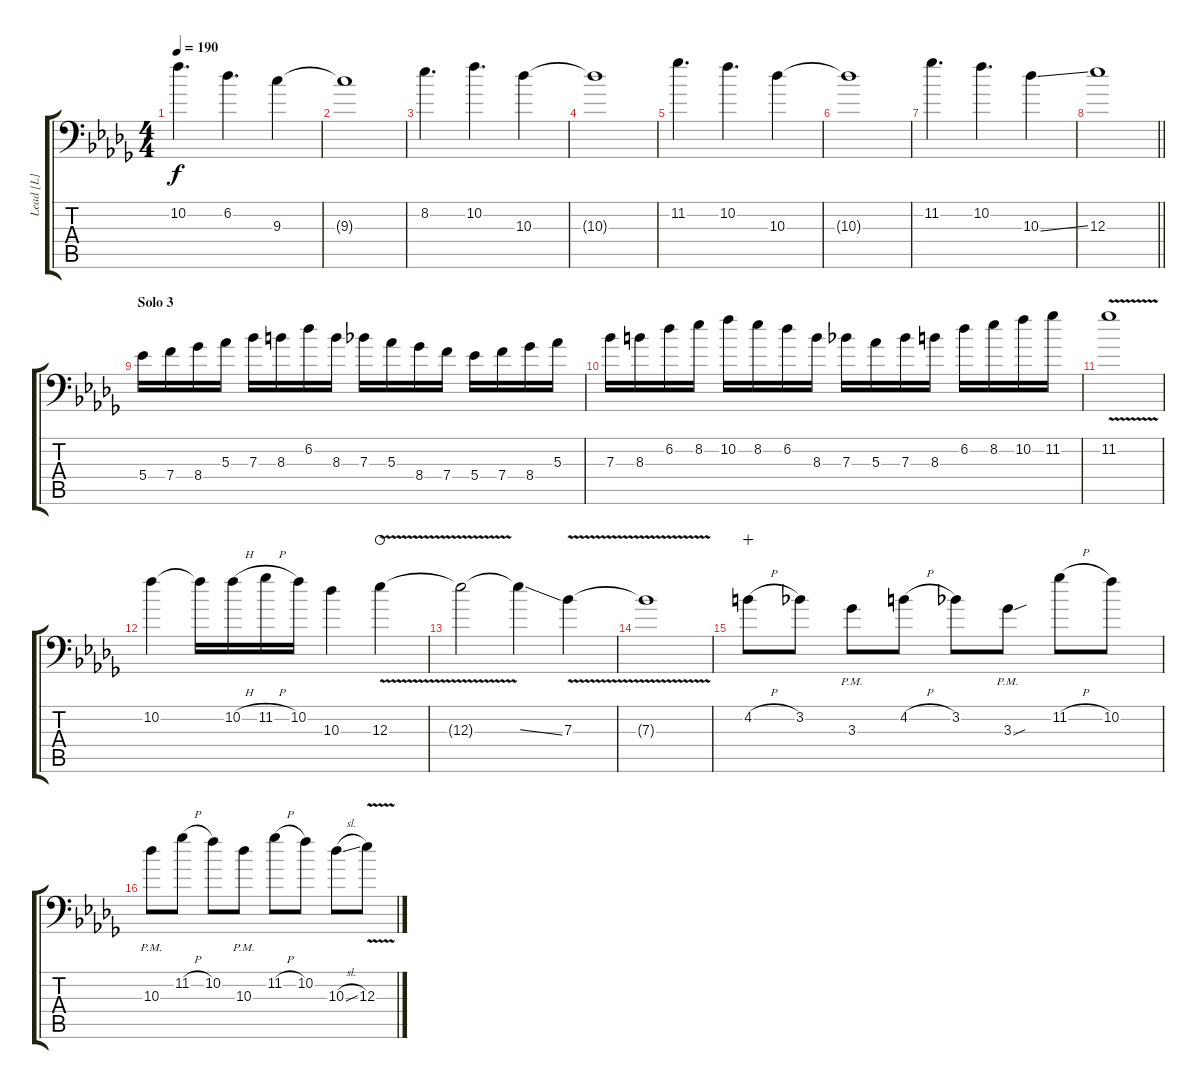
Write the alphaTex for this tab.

\track ("Lead [L]" "Lead [L]") {instrument distortionguitar}
\staff {score tabs}
\tuning (C4 G3 Eb3 Bb2 F2 Bb1) {hide}
\ts (4 4)
\tempo 190
\clef f4
\ks db
10.2.4{d dy f} 6.2.4{d} 9.3.4 |
9.3{t}.1 |
8.2.4{d} 10.2.4{d} 10.3.4 |
10.3{t}.1 |
11.2.4{d} 10.2.4{d} 10.3.4 |
10.3{t}.1 |
11.2.4{d} 10.2.4{d} 10.3{ss}.4 |
\barLineRight lightlight
12.3.1 |
\section ("" "Solo 3")
5.4.16{volume 9} 7.4.16 8.4.16 5.3.16 7.3.16 8.3.16 6.2.16 8.3.16 7.3.16 5.3.16 8.4.16 7.4.16 5.4.16 7.4.16 8.4.16 5.3.16 |
7.3.16 8.3.16 6.2.16 8.2.16 10.2.16 8.2.16 6.2.16 8.3.16 7.3.16 5.3.16 7.3.16 8.3.16 6.2.16 8.2.16 10.2.16 11.2.16 |
11.2{v}.1 |
10.2.4 10.2{t}.16 10.2{h}.16 11.2{h}.16 10.2.16 10.3.4 12.3{v}.4{waho} |
12.3{t}.2 12.3{ss t}.4 7.3{v}.4 |
7.3{t}.1 |
4.2{h}.8{wahc} 3.2.8 3.3{pm}.8 4.2{h}.8 3.2.8 3.3{sou pm}.8 11.2{h}.8 10.2.8 |
10.3{pm}.8 11.2{h}.8 10.2.8 10.3{pm}.8 11.2{h}.8 10.2.8 10.3{sl}.8 12.3{v}.8
